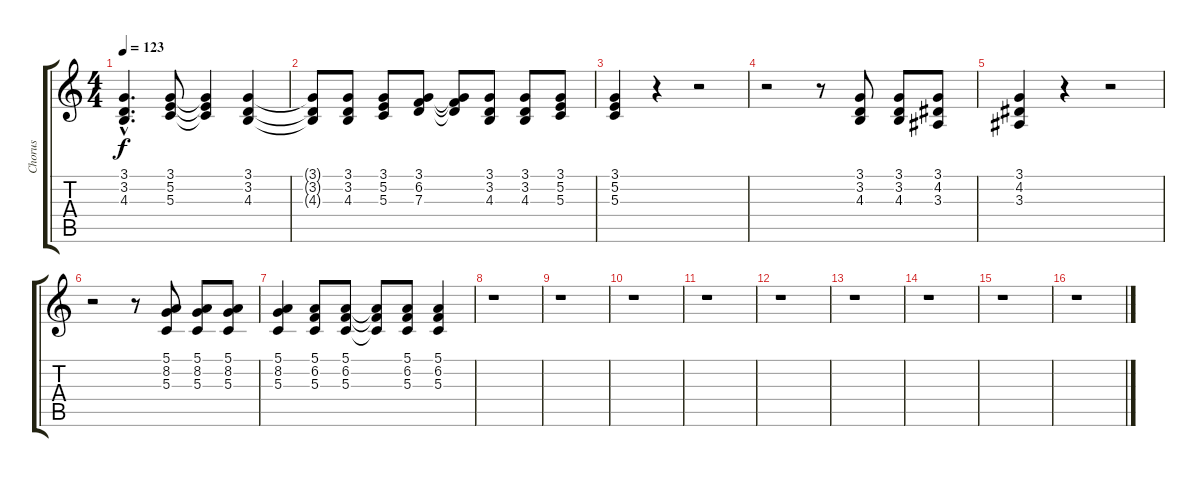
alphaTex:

\track ("Chorus" "Chorus") {instrument englishhorn}
\staff {score tabs}
\tuning (E4 B3 G3 D3 A2 E2) {hide}
\ts (4 4)
\tempo 123
\clef g2
\ks c
(3.1{hac} 3.2{hac} 4.3{hac}).4{d dy f} (3.1 5.2 5.3).8 (3.1{t} 5.2{t} 5.3{t}).4 (3.1 3.2 4.3).4 |
(3.1{t} 3.2{t} 4.3{t}).8 (3.1 3.2 4.3).8 (3.1 5.2 5.3).8 (3.1 6.2 7.3).8 (3.1{t} 6.2{t} 7.3{t}).8 (3.1 3.2 4.3).8 (3.1 3.2 4.3).8 (3.1 5.2 5.3).8 |
(3.1 5.2 5.3).4 r.4 r.2 |
r.2 r.8 (3.1 3.2 4.3).8 (3.1 3.2 4.3).8 (3.1 4.2 3.3).8 |
(3.1 4.2 3.3).4 r.4 r.2 |
r.2 r.8 (5.1 8.2 5.3).8 (5.1 8.2 5.3).8 (5.1 8.2 5.3).8 |
(5.1 8.2 5.3).4 (5.1 6.2 5.3).8 (5.1 6.2 5.3).8 (5.1{t} 6.2{t} 5.3{t}).8 (5.1 6.2 5.3).8 (5.1 6.2 5.3).4 |
r.1 |
r.1 |
r.1 |
r.1 |
r.1 |
r.1 |
r.1 |
r.1 |
r.1
